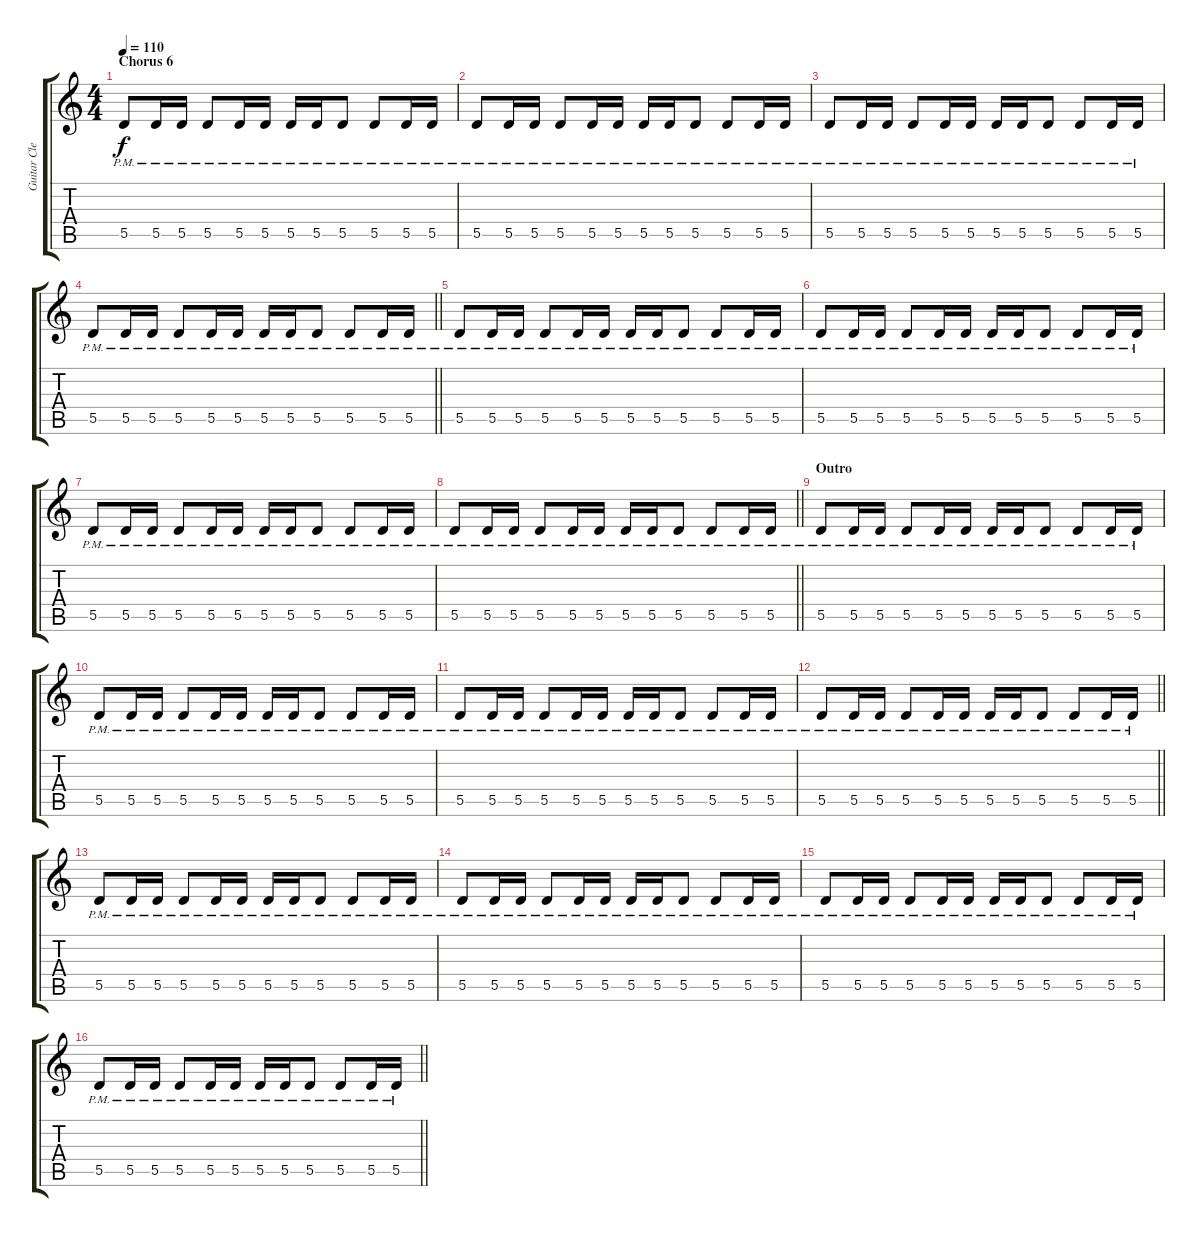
\track ("Guitar Clean 2" "Guitar Cle") {instrument acousticguitarsteel}
\staff {score tabs}
\tuning (E4 B3 G3 D3 A2 E2) {hide}
\ts (4 4)
\section ("" "Chorus 6")
\tempo 110
\clef g2
\ks c
5.5{pm}.8{dy f} 5.5{pm}.16 5.5{pm}.16 5.5{pm}.8 5.5{pm}.16 5.5{pm}.16 5.5{pm}.16 5.5{pm}.16 5.5{pm}.8 5.5{pm}.8 5.5{pm}.16 5.5{pm}.16 |
5.5{pm}.8 5.5{pm}.16 5.5{pm}.16 5.5{pm}.8 5.5{pm}.16 5.5{pm}.16 5.5{pm}.16 5.5{pm}.16 5.5{pm}.8 5.5{pm}.8 5.5{pm}.16 5.5{pm}.16 |
5.5{pm}.8 5.5{pm}.16 5.5{pm}.16 5.5{pm}.8 5.5{pm}.16 5.5{pm}.16 5.5{pm}.16 5.5{pm}.16 5.5{pm}.8 5.5{pm}.8 5.5{pm}.16 5.5{pm}.16 |
\barLineRight lightlight
5.5{pm}.8 5.5{pm}.16 5.5{pm}.16 5.5{pm}.8 5.5{pm}.16 5.5{pm}.16 5.5{pm}.16 5.5{pm}.16 5.5{pm}.8 5.5{pm}.8 5.5{pm}.16 5.5{pm}.16 |
5.5{pm}.8 5.5{pm}.16 5.5{pm}.16 5.5{pm}.8 5.5{pm}.16 5.5{pm}.16 5.5{pm}.16 5.5{pm}.16 5.5{pm}.8 5.5{pm}.8 5.5{pm}.16 5.5{pm}.16 |
5.5{pm}.8 5.5{pm}.16 5.5{pm}.16 5.5{pm}.8 5.5{pm}.16 5.5{pm}.16 5.5{pm}.16 5.5{pm}.16 5.5{pm}.8 5.5{pm}.8 5.5{pm}.16 5.5{pm}.16 |
5.5{pm}.8 5.5{pm}.16 5.5{pm}.16 5.5{pm}.8 5.5{pm}.16 5.5{pm}.16 5.5{pm}.16 5.5{pm}.16 5.5{pm}.8 5.5{pm}.8 5.5{pm}.16 5.5{pm}.16 |
\barLineRight lightlight
5.5{pm}.8 5.5{pm}.16 5.5{pm}.16 5.5{pm}.8 5.5{pm}.16 5.5{pm}.16 5.5{pm}.16 5.5{pm}.16 5.5{pm}.8 5.5{pm}.8 5.5{pm}.16 5.5{pm}.16 |
\section ("" "Outro")
5.5{pm}.8 5.5{pm}.16 5.5{pm}.16 5.5{pm}.8 5.5{pm}.16 5.5{pm}.16 5.5{pm}.16 5.5{pm}.16 5.5{pm}.8 5.5{pm}.8 5.5{pm}.16 5.5{pm}.16 |
5.5{pm}.8 5.5{pm}.16 5.5{pm}.16 5.5{pm}.8 5.5{pm}.16 5.5{pm}.16 5.5{pm}.16 5.5{pm}.16 5.5{pm}.8 5.5{pm}.8 5.5{pm}.16 5.5{pm}.16 |
5.5{pm}.8 5.5{pm}.16 5.5{pm}.16 5.5{pm}.8 5.5{pm}.16 5.5{pm}.16 5.5{pm}.16 5.5{pm}.16 5.5{pm}.8 5.5{pm}.8 5.5{pm}.16 5.5{pm}.16 |
\barLineRight lightlight
5.5{pm}.8 5.5{pm}.16 5.5{pm}.16 5.5{pm}.8 5.5{pm}.16 5.5{pm}.16 5.5{pm}.16 5.5{pm}.16 5.5{pm}.8 5.5{pm}.8 5.5{pm}.16 5.5{pm}.16 |
5.5{pm}.8 5.5{pm}.16 5.5{pm}.16 5.5{pm}.8 5.5{pm}.16 5.5{pm}.16 5.5{pm}.16 5.5{pm}.16 5.5{pm}.8 5.5{pm}.8 5.5{pm}.16 5.5{pm}.16 |
5.5{pm}.8 5.5{pm}.16 5.5{pm}.16 5.5{pm}.8 5.5{pm}.16 5.5{pm}.16 5.5{pm}.16 5.5{pm}.16 5.5{pm}.8 5.5{pm}.8 5.5{pm}.16 5.5{pm}.16 |
5.5{pm}.8 5.5{pm}.16 5.5{pm}.16 5.5{pm}.8 5.5{pm}.16 5.5{pm}.16 5.5{pm}.16 5.5{pm}.16 5.5{pm}.8 5.5{pm}.8 5.5{pm}.16 5.5{pm}.16 |
\barLineRight lightlight
5.5{pm}.8 5.5{pm}.16 5.5{pm}.16 5.5{pm}.8 5.5{pm}.16 5.5{pm}.16 5.5{pm}.16 5.5{pm}.16 5.5{pm}.8 5.5{pm}.8 5.5{pm}.16 5.5{pm}.16
